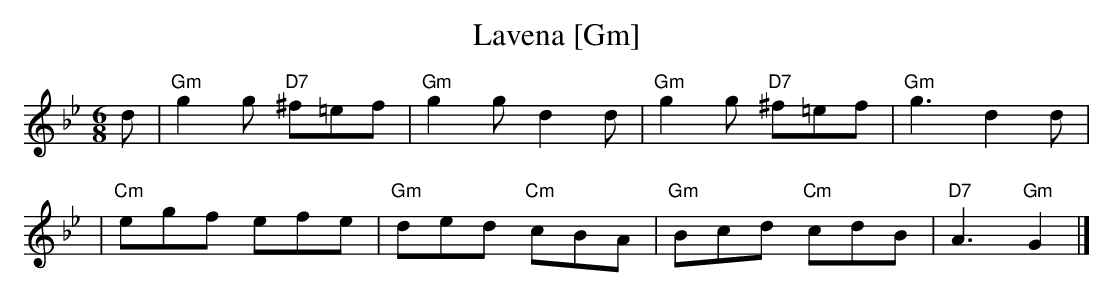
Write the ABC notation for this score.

X:1
T: Lavena [Gm]
M: 6/8
L: 1/8
K: Gm
 d \
| "Gm"g2g "D7"^f=ef | "Gm"g2g d2d | "Gm"g2g "D7"^f=ef | "Gm"g3 d2d |
| "Cm"egf efe | "Gm"ded "Cm"cBA | "Gm"Bcd "Cm"cdB | "D7"A3 "Gm"G2 |]
